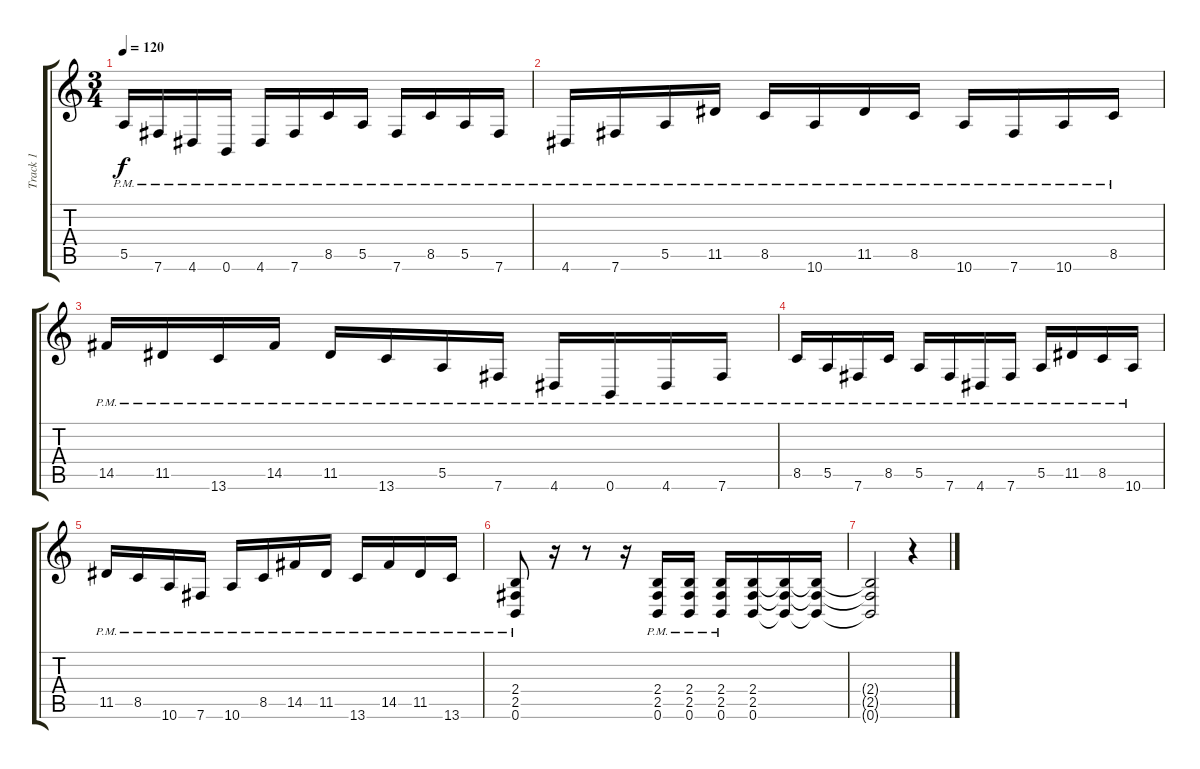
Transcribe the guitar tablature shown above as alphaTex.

\track ("Track 1" "Track 1") {instrument distortionguitar}
\staff {score tabs}
\tuning (B3 Gb3 D3 A2 E2 B1) {hide}
\ts (3 4)
\tempo 120
\clef g2
\ks c
5.5{pm}.16{dy f} 7.6{pm}.16 4.6{pm}.16 0.6{pm}.16 4.6{pm}.16 7.6{pm}.16 8.5{pm}.16 5.5{pm}.16 7.6{pm}.16 8.5{pm}.16 5.5{pm}.16 7.6{pm}.16 |
4.6{pm}.16 7.6{pm}.16 5.5{pm}.16 11.5{pm}.16 8.5{pm}.16 10.6{pm}.16 11.5{pm}.16 8.5{pm}.16 10.6{pm}.16 7.6{pm}.16 10.6{pm}.16 8.5{pm}.16 |
14.5{pm}.16 11.5{pm}.16 13.6{pm}.16 14.5{pm}.16 11.5{pm}.16 13.6{pm}.16 5.5{pm}.16 7.6{pm}.16 4.6{pm}.16 0.6{pm}.16 4.6{pm}.16 7.6{pm}.16 |
8.5{pm}.16 5.5{pm}.16 7.6{pm}.16 8.5{pm}.16 5.5{pm}.16 7.6{pm}.16 4.6{pm}.16 7.6{pm}.16 5.5{pm}.16 11.5{pm}.16 8.5{pm}.16 10.6{pm}.16 |
11.5{pm}.16 8.5{pm}.16 10.6{pm}.16 7.6{pm}.16 10.6{pm}.16 8.5{pm}.16 14.5{pm}.16 11.5{pm}.16 13.6{pm}.16 14.5{pm}.16 11.5{pm}.16 13.6{pm}.16 |
(2.4{pm} 2.5{pm} 0.6{pm}).8 r.16 r.8 r.16 (2.4{pm} 2.5{pm} 0.6{pm}).16 (2.4{pm} 2.5{pm} 0.6{pm}).16 (2.4{pm} 2.5{pm} 0.6{pm}).16 (2.4 2.5 0.6).16 (2.4{t} 2.5{t} 0.6{t}).16 (2.4{t} 2.5{t} 0.6{t}).16 |
(2.4{t} 2.5{t} 0.6{t}).2 r.4
